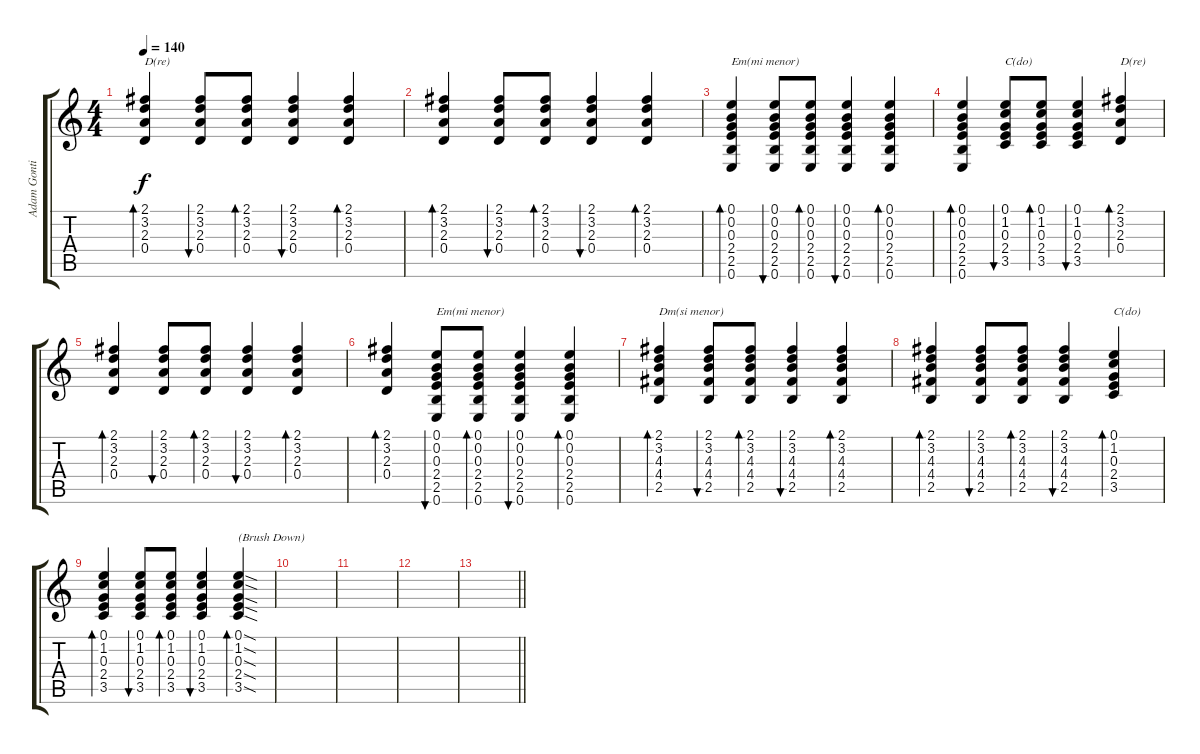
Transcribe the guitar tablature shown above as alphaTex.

\track ("Adam Gontier" "Adam Gonti") {instrument acousticguitarsteel}
\staff {score tabs}
\tuning (E4 B3 G3 D3 A2 E2) {hide}
\ts (4 4)
\tempo 140
\clef g2
\ks c
(2.1 3.2 2.3 0.4).4{bd 60 txt "D(re)" dy f} (2.1 3.2 2.3 0.4).8{bu 60} (2.1 3.2 2.3 0.4).8{bd 60} (2.1 3.2 2.3 0.4).4{bu 60} (2.1 3.2 2.3 0.4).4{bd 60} |
(2.1 3.2 2.3 0.4).4{bd 60} (2.1 3.2 2.3 0.4).8{bu 60} (2.1 3.2 2.3 0.4).8{bd 60} (2.1 3.2 2.3 0.4).4{bu 60} (2.1 3.2 2.3 0.4).4{bd 60} |
(0.1 0.2 0.3 2.4 2.5 0.6).4{bd 60 txt "Em(mi menor)"} (0.1 0.2 0.3 2.4 2.5 0.6).8{bu 60} (0.1 0.2 0.3 2.4 2.5 0.6).8{bd 60} (0.1 0.2 0.3 2.4 2.5 0.6).4{bu 60} (0.1 0.2 0.3 2.4 2.5 0.6).4{bd 60} |
(0.1 0.2 0.3 2.4 2.5 0.6).4{bd 60} (0.1 1.2 0.3 2.4 3.5).8{bu 60 txt "C(do)"} (0.1 1.2 0.3 2.4 3.5).8{bd 60} (0.1 1.2 0.3 2.4 3.5).4{bu 60} (2.1 3.2 2.3 0.4).4{bd 60 txt "D(re)"} |
(2.1 3.2 2.3 0.4).4{bd 60} (2.1 3.2 2.3 0.4).8{bu 60} (2.1 3.2 2.3 0.4).8{bd 60} (2.1 3.2 2.3 0.4).4{bu 60} (2.1 3.2 2.3 0.4).4{bd 60} |
(2.1 3.2 2.3 0.4).4{bd 60} (0.1 0.2 0.3 2.4 2.5 0.6).8{bu 60 txt "Em(mi menor)"} (0.1 0.2 0.3 2.4 2.5 0.6).8{bd 60} (0.1 0.2 0.3 2.4 2.5 0.6).4{bu 60} (0.1 0.2 0.3 2.4 2.5 0.6).4{bd 60} |
(2.1 3.2 4.3 4.4 2.5).4{bd 60 txt "Dm(si menor)"} (2.1 3.2 4.3 4.4 2.5).8{bu 60} (2.1 3.2 4.3 4.4 2.5).8{bd 60} (2.1 3.2 4.3 4.4 2.5).4{bu 60} (2.1 3.2 4.3 4.4 2.5).4{bd 60} |
(2.1 3.2 4.3 4.4 2.5).4{bd 60} (2.1 3.2 4.3 4.4 2.5).8{bu 60} (2.1 3.2 4.3 4.4 2.5).8{bd 60} (2.1 3.2 4.3 4.4 2.5).4{bu 60} (0.1 1.2 0.3 2.4 3.5).4{bd 60 txt "C(do)"} |
(0.1 1.2 0.3 2.4 3.5).4{bd 60} (0.1 1.2 0.3 2.4 3.5).8{bu 60} (0.1 1.2 0.3 2.4 3.5).8{bd 60} (0.1 1.2 0.3 2.4 3.5).4{bu 60} (0.1{sod} 1.2{sod} 0.3{sod} 2.4{sod} 3.5{sod}).4{bd 60 txt "(Brush Down)"} |
|
|
|
\barLineRight lightlight
